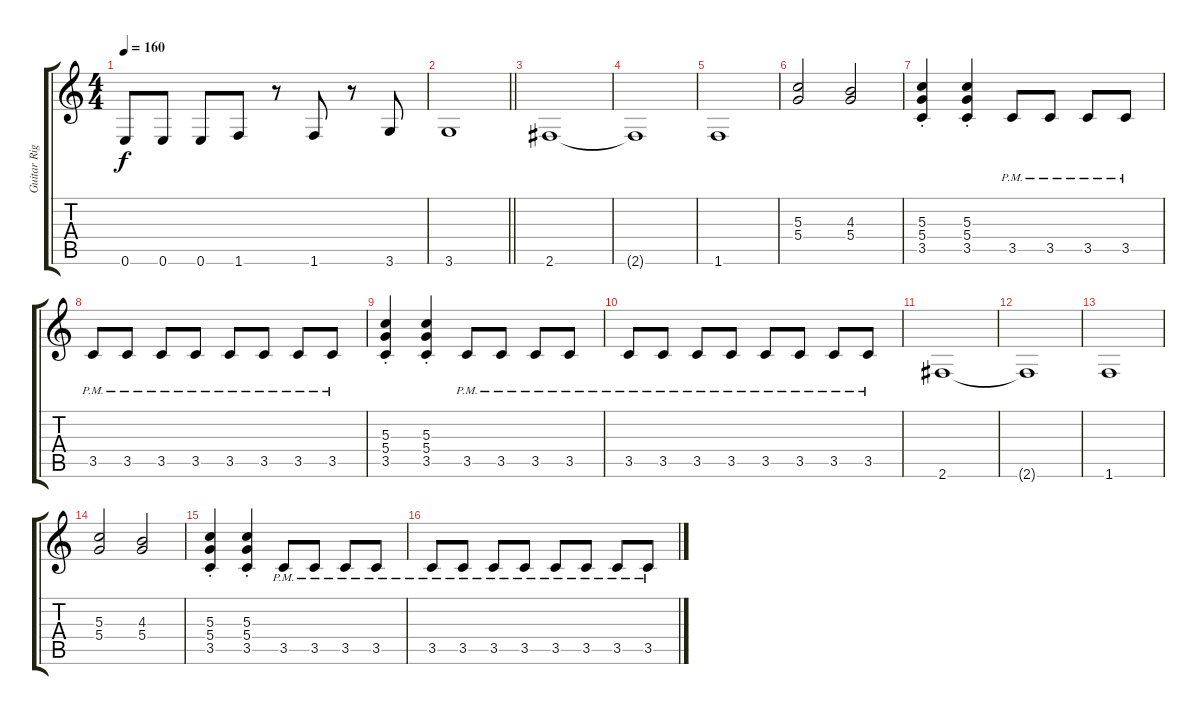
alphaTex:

\track ("Guitar Right" "Guitar Rig") {instrument overdrivenguitar}
\staff {score tabs}
\tuning (E4 B3 G3 D3 A2 E2) {hide}
\ts (4 4)
\tempo 160
\clef g2
\ks c
0.6.8{dy f} 0.6.8 0.6.8 1.6.8 r.8 1.6.8 r.8 3.6.8 |
\barLineRight lightlight
3.6.1 |
2.6.1 |
2.6{t}.1 |
1.6.1 |
(5.3 5.4).2 (4.3 5.4).2 |
(5.3{st} 5.4{st} 3.5{st}).4 (5.3{st} 5.4{st} 3.5{st}).4 3.5{pm}.8 3.5{pm}.8 3.5{pm}.8 3.5{pm}.8 |
3.5{pm}.8 3.5{pm}.8 3.5{pm}.8 3.5{pm}.8 3.5{pm}.8 3.5{pm}.8 3.5{pm}.8 3.5{pm}.8 |
(5.3{st} 5.4{st} 3.5{st}).4 (5.3{st} 5.4{st} 3.5{st}).4 3.5{pm}.8 3.5{pm}.8 3.5{pm}.8 3.5{pm}.8 |
3.5{pm}.8 3.5{pm}.8 3.5{pm}.8 3.5{pm}.8 3.5{pm}.8 3.5{pm}.8 3.5{pm}.8 3.5{pm}.8 |
2.6.1 |
2.6{t}.1 |
1.6.1 |
(5.3 5.4).2 (4.3 5.4).2 |
(5.3{st} 5.4{st} 3.5{st}).4 (5.3{st} 5.4{st} 3.5{st}).4 3.5{pm}.8 3.5{pm}.8 3.5{pm}.8 3.5{pm}.8 |
3.5{pm}.8 3.5{pm}.8 3.5{pm}.8 3.5{pm}.8 3.5{pm}.8 3.5{pm}.8 3.5{pm}.8 3.5{pm}.8
